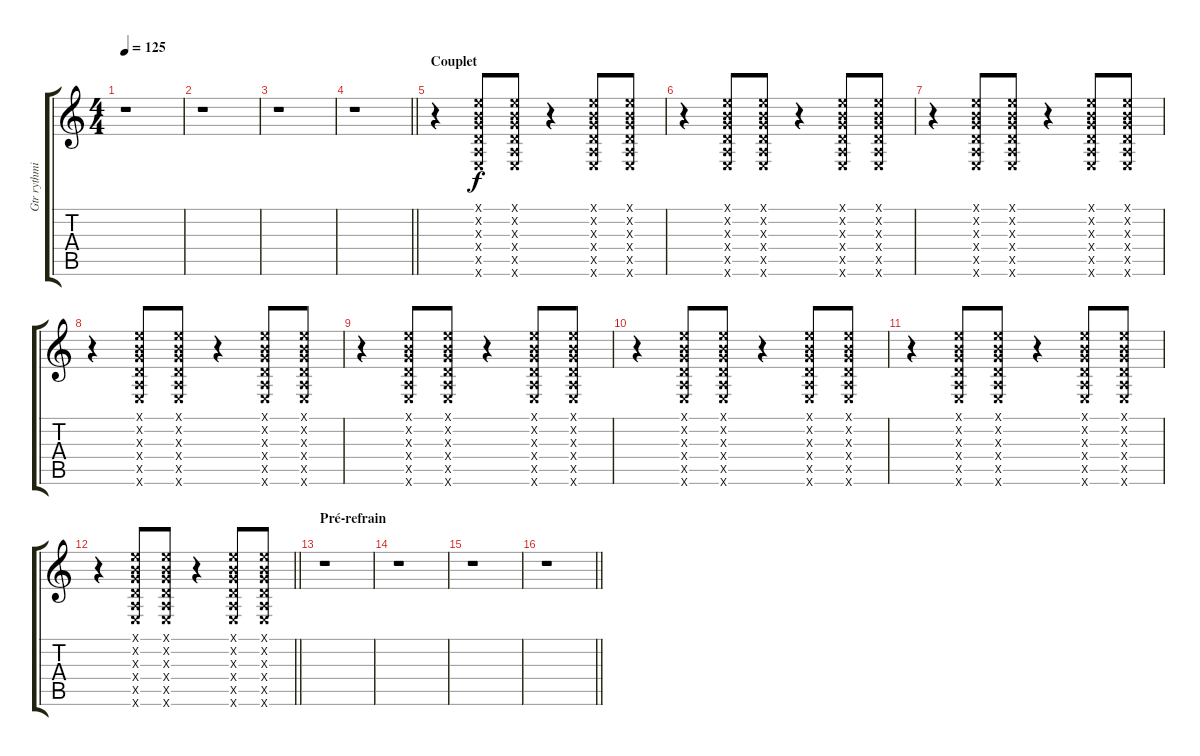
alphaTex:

\track ("Gtr rythmique" "Gtr rythmi") {instrument acousticguitarsteel}
\staff {score tabs}
\tuning (E4 B3 G3 D3 A2 E2) {hide}
\ts (4 4)
\tempo 125
\clef g2
\ks c
r.1{dy f} |
r.1 |
r.1 |
\barLineRight lightlight
r.1 |
\section ("" "Couplet")
r.4 (0.1{x} 0.2{x} 0.3{x} 0.4{x} 0.5{x} 0.6{x}).8 (0.1{x} 0.2{x} 0.3{x} 0.4{x} 0.5{x} 0.6{x}).8 r.4 (0.1{x} 0.2{x} 0.3{x} 0.4{x} 0.5{x} 0.6{x}).8 (0.1{x} 0.2{x} 0.3{x} 0.4{x} 0.5{x} 0.6{x}).8 |
r.4 (0.1{x} 0.2{x} 0.3{x} 0.4{x} 0.5{x} 0.6{x}).8 (0.1{x} 0.2{x} 0.3{x} 0.4{x} 0.5{x} 0.6{x}).8 r.4 (0.1{x} 0.2{x} 0.3{x} 0.4{x} 0.5{x} 0.6{x}).8 (0.1{x} 0.2{x} 0.3{x} 0.4{x} 0.5{x} 0.6{x}).8 |
r.4 (0.1{x} 0.2{x} 0.3{x} 0.4{x} 0.5{x} 0.6{x}).8 (0.1{x} 0.2{x} 0.3{x} 0.4{x} 0.5{x} 0.6{x}).8 r.4 (0.1{x} 0.2{x} 0.3{x} 0.4{x} 0.5{x} 0.6{x}).8 (0.1{x} 0.2{x} 0.3{x} 0.4{x} 0.5{x} 0.6{x}).8 |
r.4 (0.1{x} 0.2{x} 0.3{x} 0.4{x} 0.5{x} 0.6{x}).8 (0.1{x} 0.2{x} 0.3{x} 0.4{x} 0.5{x} 0.6{x}).8 r.4 (0.1{x} 0.2{x} 0.3{x} 0.4{x} 0.5{x} 0.6{x}).8 (0.1{x} 0.2{x} 0.3{x} 0.4{x} 0.5{x} 0.6{x}).8 |
r.4 (0.1{x} 0.2{x} 0.3{x} 0.4{x} 0.5{x} 0.6{x}).8 (0.1{x} 0.2{x} 0.3{x} 0.4{x} 0.5{x} 0.6{x}).8 r.4 (0.1{x} 0.2{x} 0.3{x} 0.4{x} 0.5{x} 0.6{x}).8 (0.1{x} 0.2{x} 0.3{x} 0.4{x} 0.5{x} 0.6{x}).8 |
r.4 (0.1{x} 0.2{x} 0.3{x} 0.4{x} 0.5{x} 0.6{x}).8 (0.1{x} 0.2{x} 0.3{x} 0.4{x} 0.5{x} 0.6{x}).8 r.4 (0.1{x} 0.2{x} 0.3{x} 0.4{x} 0.5{x} 0.6{x}).8 (0.1{x} 0.2{x} 0.3{x} 0.4{x} 0.5{x} 0.6{x}).8 |
r.4 (0.1{x} 0.2{x} 0.3{x} 0.4{x} 0.5{x} 0.6{x}).8 (0.1{x} 0.2{x} 0.3{x} 0.4{x} 0.5{x} 0.6{x}).8 r.4 (0.1{x} 0.2{x} 0.3{x} 0.4{x} 0.5{x} 0.6{x}).8 (0.1{x} 0.2{x} 0.3{x} 0.4{x} 0.5{x} 0.6{x}).8 |
\barLineRight lightlight
r.4 (0.1{x} 0.2{x} 0.3{x} 0.4{x} 0.5{x} 0.6{x}).8 (0.1{x} 0.2{x} 0.3{x} 0.4{x} 0.5{x} 0.6{x}).8 r.4 (0.1{x} 0.2{x} 0.3{x} 0.4{x} 0.5{x} 0.6{x}).8 (0.1{x} 0.2{x} 0.3{x} 0.4{x} 0.5{x} 0.6{x}).8 |
\section ("" "Pré-refrain")
r.1 |
r.1 |
r.1 |
\barLineRight lightlight
r.1
